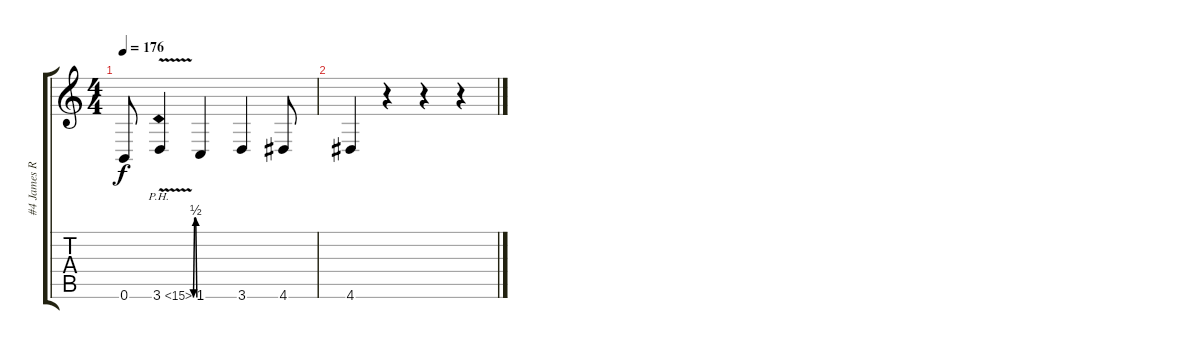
\track ("#4 James Root - 1nd Guitar (rythm) " "#4 James R") {instrument distortionguitar}
\staff {score tabs}
\tuning (Db4 Ab3 E3 B2 Gb2 B1) {hide}
\ts (4 4)
\tempo 176
\clef g2
\ks c
0.6.8{dy f} 3.6{be (custom 0 0 15 2 30 2 45 0 60 0) ph 12 v}.4 1.6.4 3.6.4 4.6.8 |
4.6.4 r.4 r.4 r.4
